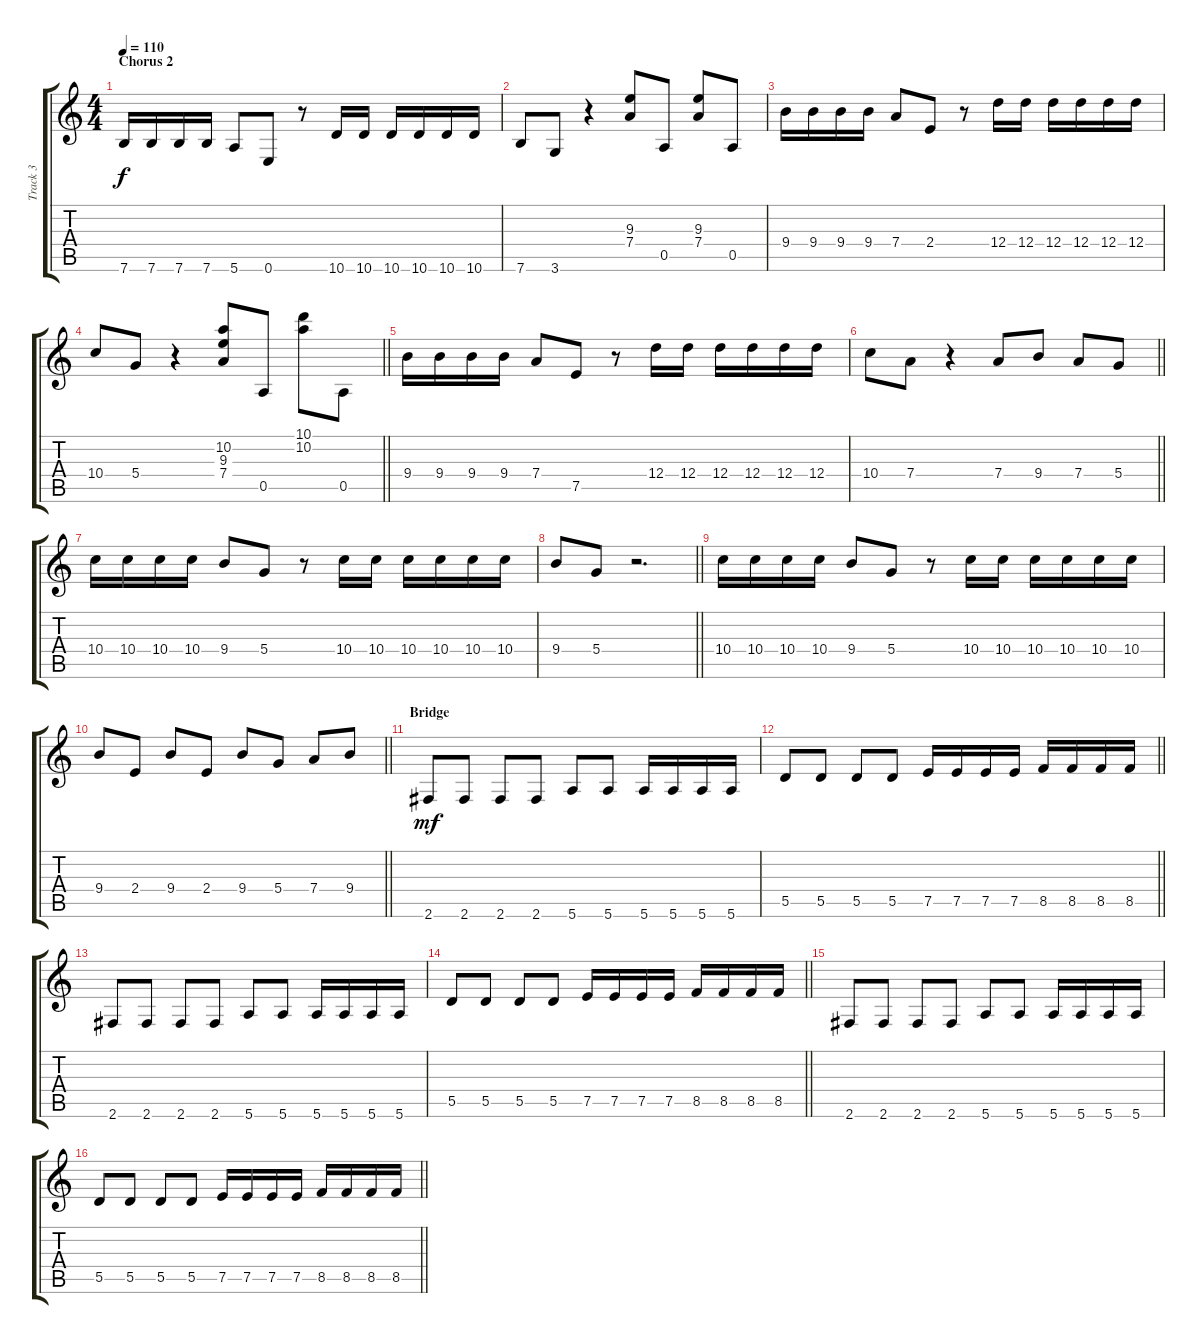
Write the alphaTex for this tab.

\track ("Track 3" "Track 3") {instrument overdrivenguitar}
\staff {score tabs}
\tuning (E4 B3 G3 D3 A2 E2) {hide}
\ts (4 4)
\section ("" "Chorus 2")
\tempo 110
\clef g2
\ks c
7.6.16{dy f} 7.6.16 7.6.16 7.6.16 5.6.8 0.6.8 r.8 10.6.16 10.6.16 10.6.16 10.6.16 10.6.16 10.6.16 |
7.6.8 3.6.8 r.4 (9.3 7.4).8 0.5.8 (9.3 7.4).8 0.5.8 |
9.4.16 9.4.16 9.4.16 9.4.16 7.4.8 2.4.8 r.8 12.4.16 12.4.16 12.4.16 12.4.16 12.4.16 12.4.16 |
\barLineRight lightlight
10.4.8 5.4.8 r.4 (10.2 9.3 7.4).8 0.5.8 (10.1 10.2).8 0.5.8 |
9.4.16 9.4.16 9.4.16 9.4.16 7.4.8 7.5.8 r.8 12.4.16 12.4.16 12.4.16 12.4.16 12.4.16 12.4.16 |
\barLineRight lightlight
10.4.8 7.4.8 r.4 7.4.8 9.4.8 7.4.8 5.4.8 |
10.4.16 10.4.16 10.4.16 10.4.16 9.4.8 5.4.8 r.8 10.4.16 10.4.16 10.4.16 10.4.16 10.4.16 10.4.16 |
\barLineRight lightlight
9.4.8 5.4.8 r.2{d} |
10.4.16 10.4.16 10.4.16 10.4.16 9.4.8 5.4.8 r.8 10.4.16 10.4.16 10.4.16 10.4.16 10.4.16 10.4.16 |
\barLineRight lightlight
9.4.8 2.4.8 9.4.8 2.4.8 9.4.8 5.4.8 7.4.8 9.4.8 |
\section ("" "Bridge")
2.6.8{dy mf} 2.6.8 2.6.8 2.6.8 5.6.8 5.6.8 5.6.16 5.6.16 5.6.16 5.6.16 |
\barLineRight lightlight
5.5.8 5.5.8 5.5.8 5.5.8 7.5.16 7.5.16 7.5.16 7.5.16 8.5.16 8.5.16 8.5.16 8.5.16 |
2.6.8 2.6.8 2.6.8 2.6.8 5.6.8 5.6.8 5.6.16 5.6.16 5.6.16 5.6.16 |
\barLineRight lightlight
5.5.8 5.5.8 5.5.8 5.5.8 7.5.16 7.5.16 7.5.16 7.5.16 8.5.16 8.5.16 8.5.16 8.5.16 |
2.6.8 2.6.8 2.6.8 2.6.8 5.6.8 5.6.8 5.6.16 5.6.16 5.6.16 5.6.16 |
\barLineRight lightlight
5.5.8 5.5.8 5.5.8 5.5.8 7.5.16 7.5.16 7.5.16 7.5.16 8.5.16 8.5.16 8.5.16 8.5.16
